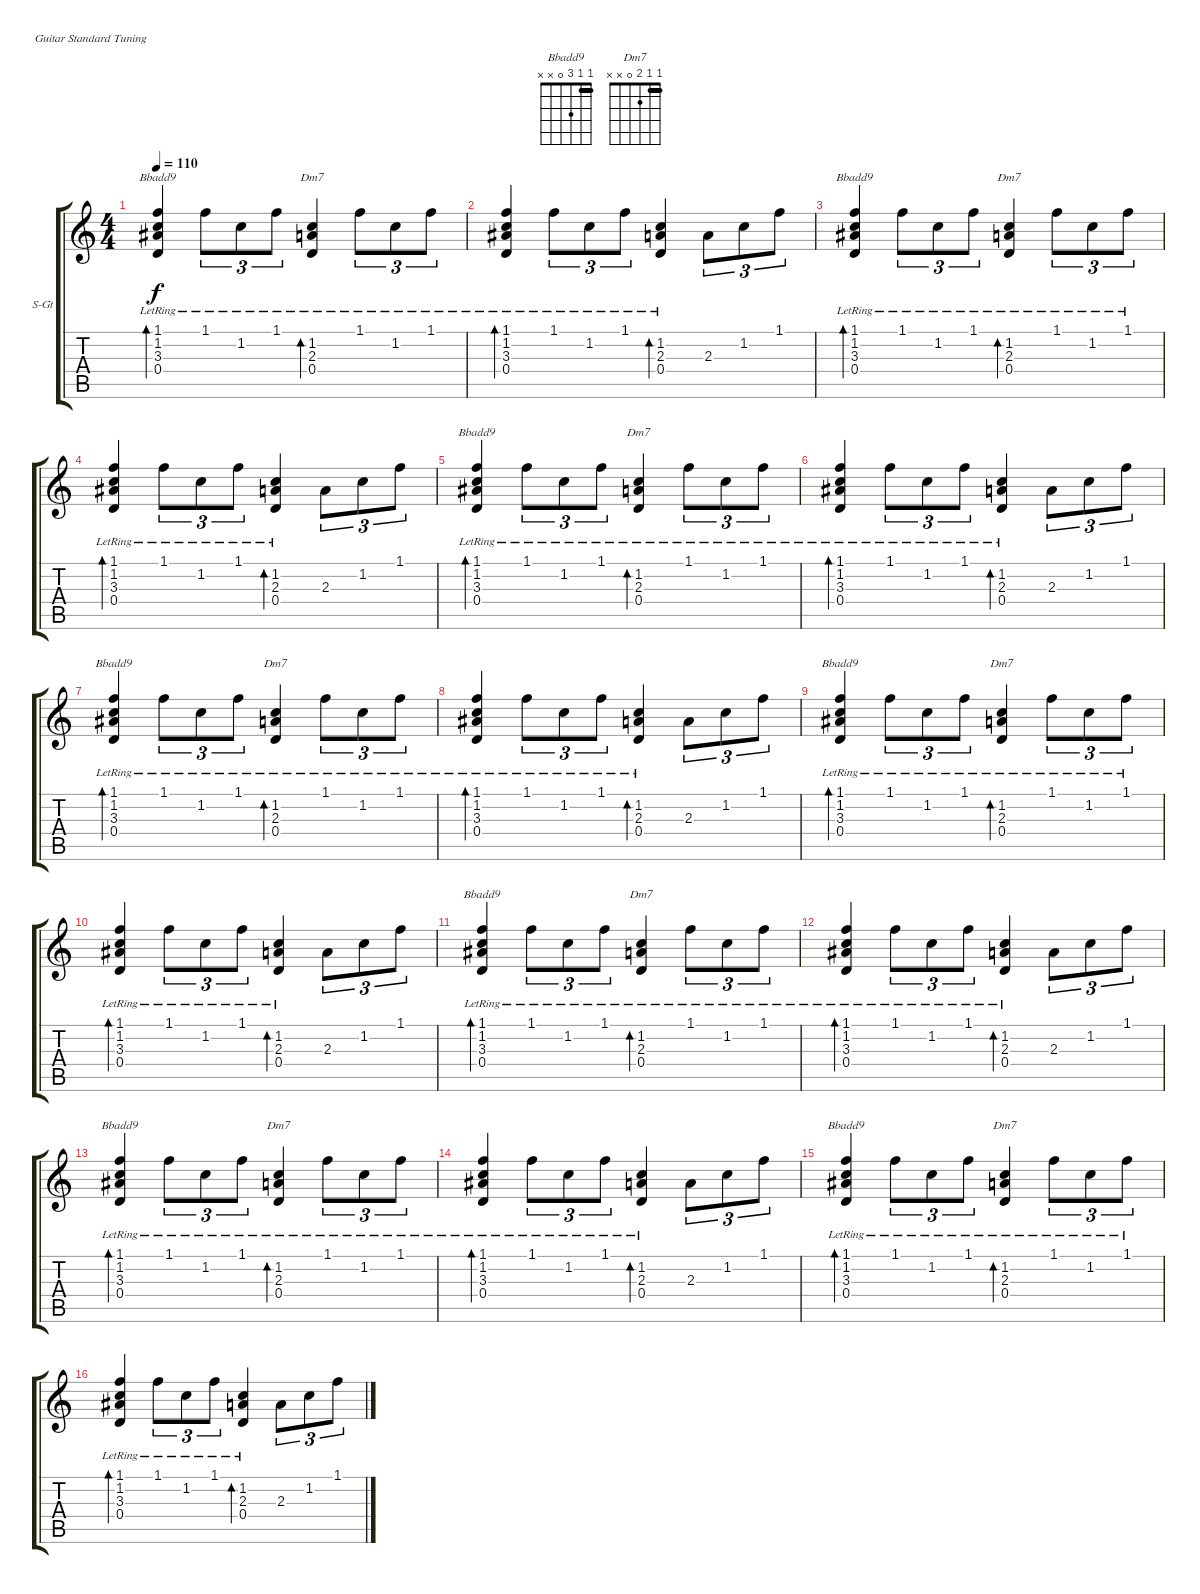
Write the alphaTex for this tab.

\bracketExtendMode groupsimilarinstruments
\firstSystemTrackNameOrientation horizontal
\otherSystemsTrackNameOrientation horizontal
\track ("Guitare n°1" "S-Gt") {instrument acousticguitarsteel}
\staff {score tabs}
\tuning (E4 B3 G3 D3 A2 E2)
\chord ("Bbadd9" 1 1 3 0 x x) {barre 1}
\chord ("Dm7" 1 1 2 0 x x) {barre 1}
\ts (4 4)
\tempo 110
\clef g2
\ks c
(1.1{lr} 1.2{lr} 3.3{lr} 0.4{lr}).4{bd 240 ch "Bbadd9" dy f} 1.1{lr}.8{tu (3 2)} 1.2{lr}.8{tu (3 2)} 1.1{lr}.8{tu (3 2)} (1.2{lr} 2.3{lr} 0.4{lr}).4{bd 240 ch "Dm7"} 1.1{lr}.8{tu (3 2)} 1.2{lr}.8{tu (3 2)} 1.1{lr}.8{tu (3 2)} |
(1.1{lr} 1.2{lr} 3.3{lr} 0.4{lr}).4{bd 240} 1.1{lr}.8{tu (3 2)} 1.2{lr}.8{tu (3 2)} 1.1{lr}.8{tu (3 2)} (1.2{lr} 2.3{lr} 0.4{lr}).4{bd 240} 2.3.8{tu (3 2)} 1.2.8{tu (3 2)} 1.1.8{tu (3 2)} |
(1.1{lr} 1.2{lr} 3.3{lr} 0.4{lr}).4{bd 240 ch "Bbadd9"} 1.1{lr}.8{tu (3 2)} 1.2{lr}.8{tu (3 2)} 1.1{lr}.8{tu (3 2)} (1.2{lr} 2.3{lr} 0.4{lr}).4{bd 240 ch "Dm7"} 1.1{lr}.8{tu (3 2)} 1.2{lr}.8{tu (3 2)} 1.1{lr}.8{tu (3 2)} |
(1.1{lr} 1.2{lr} 3.3{lr} 0.4{lr}).4{bd 240} 1.1{lr}.8{tu (3 2)} 1.2{lr}.8{tu (3 2)} 1.1{lr}.8{tu (3 2)} (1.2{lr} 2.3{lr} 0.4{lr}).4{bd 240} 2.3.8{tu (3 2)} 1.2.8{tu (3 2)} 1.1.8{tu (3 2)} |
(1.1{lr} 1.2{lr} 3.3{lr} 0.4{lr}).4{bd 240 ch "Bbadd9"} 1.1{lr}.8{tu (3 2)} 1.2{lr}.8{tu (3 2)} 1.1{lr}.8{tu (3 2)} (1.2{lr} 2.3{lr} 0.4{lr}).4{bd 240 ch "Dm7"} 1.1{lr}.8{tu (3 2)} 1.2{lr}.8{tu (3 2)} 1.1{lr}.8{tu (3 2)} |
(1.1{lr} 1.2{lr} 3.3{lr} 0.4{lr}).4{bd 240} 1.1{lr}.8{tu (3 2)} 1.2{lr}.8{tu (3 2)} 1.1{lr}.8{tu (3 2)} (1.2{lr} 2.3{lr} 0.4{lr}).4{bd 240} 2.3.8{tu (3 2)} 1.2.8{tu (3 2)} 1.1.8{tu (3 2)} |
(1.1{lr} 1.2{lr} 3.3{lr} 0.4{lr}).4{bd 240 ch "Bbadd9"} 1.1{lr}.8{tu (3 2)} 1.2{lr}.8{tu (3 2)} 1.1{lr}.8{tu (3 2)} (1.2{lr} 2.3{lr} 0.4{lr}).4{bd 240 ch "Dm7"} 1.1{lr}.8{tu (3 2)} 1.2{lr}.8{tu (3 2)} 1.1{lr}.8{tu (3 2)} |
(1.1{lr} 1.2{lr} 3.3{lr} 0.4{lr}).4{bd 240} 1.1{lr}.8{tu (3 2)} 1.2{lr}.8{tu (3 2)} 1.1{lr}.8{tu (3 2)} (1.2{lr} 2.3{lr} 0.4{lr}).4{bd 240} 2.3.8{tu (3 2)} 1.2.8{tu (3 2)} 1.1.8{tu (3 2)} |
(1.1{lr} 1.2{lr} 3.3{lr} 0.4{lr}).4{bd 240 ch "Bbadd9"} 1.1{lr}.8{tu (3 2)} 1.2{lr}.8{tu (3 2)} 1.1{lr}.8{tu (3 2)} (1.2{lr} 2.3{lr} 0.4{lr}).4{bd 240 ch "Dm7"} 1.1{lr}.8{tu (3 2)} 1.2{lr}.8{tu (3 2)} 1.1{lr}.8{tu (3 2)} |
(1.1{lr} 1.2{lr} 3.3{lr} 0.4{lr}).4{bd 240} 1.1{lr}.8{tu (3 2)} 1.2{lr}.8{tu (3 2)} 1.1{lr}.8{tu (3 2)} (1.2{lr} 2.3{lr} 0.4{lr}).4{bd 240} 2.3.8{tu (3 2)} 1.2.8{tu (3 2)} 1.1.8{tu (3 2)} |
(1.1{lr} 1.2{lr} 3.3{lr} 0.4{lr}).4{bd 240 ch "Bbadd9"} 1.1{lr}.8{tu (3 2)} 1.2{lr}.8{tu (3 2)} 1.1{lr}.8{tu (3 2)} (1.2{lr} 2.3{lr} 0.4{lr}).4{bd 240 ch "Dm7"} 1.1{lr}.8{tu (3 2)} 1.2{lr}.8{tu (3 2)} 1.1{lr}.8{tu (3 2)} |
(1.1{lr} 1.2{lr} 3.3{lr} 0.4{lr}).4{bd 240} 1.1{lr}.8{tu (3 2)} 1.2{lr}.8{tu (3 2)} 1.1{lr}.8{tu (3 2)} (1.2{lr} 2.3{lr} 0.4{lr}).4{bd 240} 2.3.8{tu (3 2)} 1.2.8{tu (3 2)} 1.1.8{tu (3 2)} |
(1.1{lr} 1.2{lr} 3.3{lr} 0.4{lr}).4{bd 240 ch "Bbadd9"} 1.1{lr}.8{tu (3 2)} 1.2{lr}.8{tu (3 2)} 1.1{lr}.8{tu (3 2)} (1.2{lr} 2.3{lr} 0.4{lr}).4{bd 240 ch "Dm7"} 1.1{lr}.8{tu (3 2)} 1.2{lr}.8{tu (3 2)} 1.1{lr}.8{tu (3 2)} |
(1.1{lr} 1.2{lr} 3.3{lr} 0.4{lr}).4{bd 240} 1.1{lr}.8{tu (3 2)} 1.2{lr}.8{tu (3 2)} 1.1{lr}.8{tu (3 2)} (1.2{lr} 2.3{lr} 0.4{lr}).4{bd 240} 2.3.8{tu (3 2)} 1.2.8{tu (3 2)} 1.1.8{tu (3 2)} |
(1.1{lr} 1.2{lr} 3.3{lr} 0.4{lr}).4{bd 240 ch "Bbadd9"} 1.1{lr}.8{tu (3 2)} 1.2{lr}.8{tu (3 2)} 1.1{lr}.8{tu (3 2)} (1.2{lr} 2.3{lr} 0.4{lr}).4{bd 240 ch "Dm7"} 1.1{lr}.8{tu (3 2)} 1.2{lr}.8{tu (3 2)} 1.1{lr}.8{tu (3 2)} |
(1.1{lr} 1.2{lr} 3.3{lr} 0.4{lr}).4{bd 240} 1.1{lr}.8{tu (3 2)} 1.2{lr}.8{tu (3 2)} 1.1{lr}.8{tu (3 2)} (1.2{lr} 2.3{lr} 0.4{lr}).4{bd 240} 2.3.8{tu (3 2)} 1.2.8{tu (3 2)} 1.1.8{tu (3 2)}
